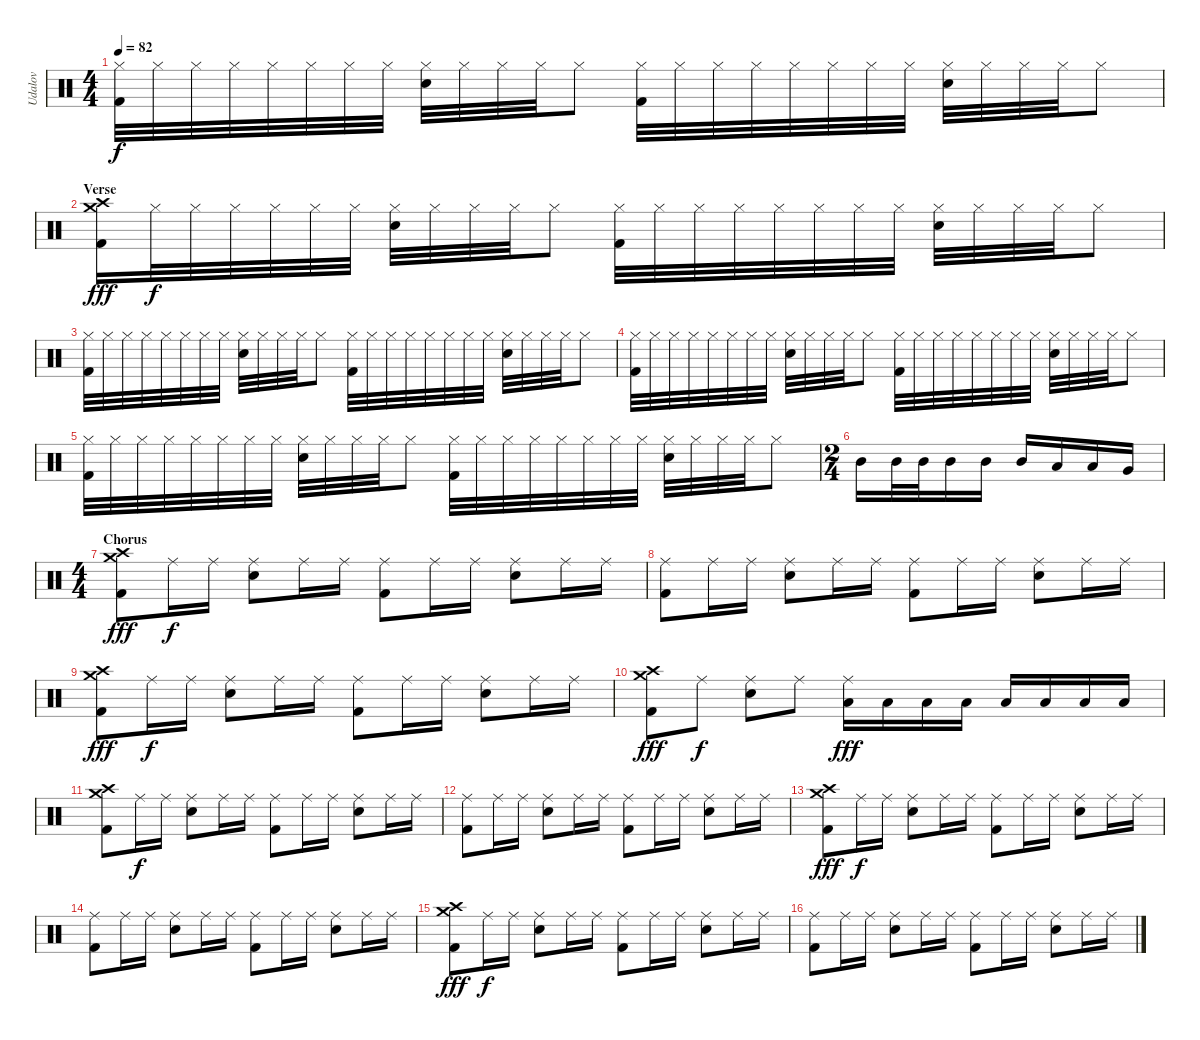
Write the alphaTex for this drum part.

\track ("Udalov" "Udalov") {instrument percussion}
\staff {score}
\articulation defaults
\ts (4 4)
\tempo 82
\clef neutral
\ks c
("Hi-Hat (closed)" "Kick (hit) 2").32{dy f} "Hi-Hat (closed)".32 "Hi-Hat (closed)".32 "Hi-Hat (closed)".32 "Hi-Hat (closed)".32 "Hi-Hat (closed)".32 "Hi-Hat (closed)".32 "Hi-Hat (closed)".32 ("Hi-Hat (closed)" "Snare (hit) 2").32 "Hi-Hat (closed)".32 "Hi-Hat (closed)".32 "Hi-Hat (closed)".32 "Hi-Hat (closed)".8 ("Hi-Hat (closed)" "Kick (hit) 2").32 "Hi-Hat (closed)".32 "Hi-Hat (closed)".32 "Hi-Hat (closed)".32 "Hi-Hat (closed)".32 "Hi-Hat (closed)".32 "Hi-Hat (closed)".32 "Hi-Hat (closed)".32 ("Hi-Hat (closed)" "Snare (hit) 2").32 "Hi-Hat (closed)".32 "Hi-Hat (closed)".32 "Hi-Hat (closed)".32 "Hi-Hat (closed)".8 |
\section ("" "Verse")
("Crash high (hit)" "Crash medium (hit)" "Kick (hit) 2").16{dy fff} "Hi-Hat (closed)".32{dy f} "Hi-Hat (closed)".32 "Hi-Hat (closed)".32 "Hi-Hat (closed)".32 "Hi-Hat (closed)".32 "Hi-Hat (closed)".32 ("Hi-Hat (closed)" "Snare (hit) 2").32 "Hi-Hat (closed)".32 "Hi-Hat (closed)".32 "Hi-Hat (closed)".32 "Hi-Hat (closed)".8 ("Hi-Hat (closed)" "Kick (hit) 2").32 "Hi-Hat (closed)".32 "Hi-Hat (closed)".32 "Hi-Hat (closed)".32 "Hi-Hat (closed)".32 "Hi-Hat (closed)".32 "Hi-Hat (closed)".32 "Hi-Hat (closed)".32 ("Hi-Hat (closed)" "Snare (hit) 2").32 "Hi-Hat (closed)".32 "Hi-Hat (closed)".32 "Hi-Hat (closed)".32 "Hi-Hat (closed)".8 |
("Hi-Hat (closed)" "Kick (hit) 2").32 "Hi-Hat (closed)".32 "Hi-Hat (closed)".32 "Hi-Hat (closed)".32 "Hi-Hat (closed)".32 "Hi-Hat (closed)".32 "Hi-Hat (closed)".32 "Hi-Hat (closed)".32 ("Hi-Hat (closed)" "Snare (hit) 2").32 "Hi-Hat (closed)".32 "Hi-Hat (closed)".32 "Hi-Hat (closed)".32 "Hi-Hat (closed)".8 ("Hi-Hat (closed)" "Kick (hit) 2").32 "Hi-Hat (closed)".32 "Hi-Hat (closed)".32 "Hi-Hat (closed)".32 "Hi-Hat (closed)".32 "Hi-Hat (closed)".32 "Hi-Hat (closed)".32 "Hi-Hat (closed)".32 ("Hi-Hat (closed)" "Snare (hit) 2").32 "Hi-Hat (closed)".32 "Hi-Hat (closed)".32 "Hi-Hat (closed)".32 "Hi-Hat (closed)".8 |
("Hi-Hat (closed)" "Kick (hit) 2").32 "Hi-Hat (closed)".32 "Hi-Hat (closed)".32 "Hi-Hat (closed)".32 "Hi-Hat (closed)".32 "Hi-Hat (closed)".32 "Hi-Hat (closed)".32 "Hi-Hat (closed)".32 ("Hi-Hat (closed)" "Snare (hit) 2").32 "Hi-Hat (closed)".32 "Hi-Hat (closed)".32 "Hi-Hat (closed)".32 "Hi-Hat (closed)".8 ("Hi-Hat (closed)" "Kick (hit) 2").32 "Hi-Hat (closed)".32 "Hi-Hat (closed)".32 "Hi-Hat (closed)".32 "Hi-Hat (closed)".32 "Hi-Hat (closed)".32 "Hi-Hat (closed)".32 "Hi-Hat (closed)".32 ("Hi-Hat (closed)" "Snare (hit) 2").32 "Hi-Hat (closed)".32 "Hi-Hat (closed)".32 "Hi-Hat (closed)".32 "Hi-Hat (closed)".8 |
("Hi-Hat (closed)" "Kick (hit) 2").32 "Hi-Hat (closed)".32 "Hi-Hat (closed)".32 "Hi-Hat (closed)".32 "Hi-Hat (closed)".32 "Hi-Hat (closed)".32 "Hi-Hat (closed)".32 "Hi-Hat (closed)".32 ("Hi-Hat (closed)" "Snare (hit) 2").32 "Hi-Hat (closed)".32 "Hi-Hat (closed)".32 "Hi-Hat (closed)".32 "Hi-Hat (closed)".8 ("Hi-Hat (closed)" "Kick (hit) 2").32 "Hi-Hat (closed)".32 "Hi-Hat (closed)".32 "Hi-Hat (closed)".32 "Hi-Hat (closed)".32 "Hi-Hat (closed)".32 "Hi-Hat (closed)".32 "Hi-Hat (closed)".32 ("Hi-Hat (closed)" "Snare (hit) 2").32 "Hi-Hat (closed)".32 "Hi-Hat (closed)".32 "Hi-Hat (closed)".32 "Hi-Hat (closed)".8 |
\ts (2 4)
"Mid Tom (hit)".16 "Mid Tom (hit)".32 "Mid Tom (hit)".32 "Mid Tom (hit)".16 "Mid Tom (hit)".16 "Mid Tom (hit)".16 "Low Tom (hit)".16 "Low Tom (hit)".16 "Very Low Tom (hit)".16 |
\ts (4 4)
\section ("" "Chorus")
("Kick (hit) 2" "Crash high (hit)" "Crash medium (hit)").8{dy fff} "Ride (middle)".16{dy f} "Ride (middle)".16 ("Snare (hit) 2" "Ride (middle)").8 "Ride (middle)".16 "Ride (middle)".16 ("Kick (hit) 2" "Ride (middle)").8 "Ride (middle)".16 "Ride (middle)".16 ("Snare (hit) 2" "Ride (middle)").8 "Ride (middle)".16 "Ride (middle)".16 |
("Kick (hit) 2" "Ride (middle)").8 "Ride (middle)".16 "Ride (middle)".16 ("Snare (hit) 2" "Ride (middle)").8 "Ride (middle)".16 "Ride (middle)".16 ("Kick (hit) 2" "Ride (middle)").8 "Ride (middle)".16 "Ride (middle)".16 ("Snare (hit) 2" "Ride (middle)").8 "Ride (middle)".16 "Ride (middle)".16 |
("Kick (hit) 2" "Crash high (hit)" "Crash medium (hit)").8{dy fff} "Ride (middle)".16{dy f} "Ride (middle)".16 ("Snare (hit) 2" "Ride (middle)").8 "Ride (middle)".16 "Ride (middle)".16 ("Kick (hit) 2" "Ride (middle)").8 "Ride (middle)".16 "Ride (middle)".16 ("Snare (hit) 2" "Ride (middle)").8 "Ride (middle)".16 "Ride (middle)".16 |
("Kick (hit) 2" "Crash high (hit)" "Crash medium (hit)").8{dy fff} "Ride (middle)".8{dy f} ("Snare (hit) 2" "Ride (middle)").8 "Ride (middle)".8 ("Low Tom (hit)" "Ride (middle)").16{dy fff} "Low Tom (hit)".16 "Low Tom (hit)".16 "Low Tom (hit)".16 "Low Tom (hit)".16 "Low Tom (hit)".16 "Low Tom (hit)".16 "Low Tom (hit)".16 |
("Kick (hit) 2" "Crash high (hit)" "Crash medium (hit)").8 "Ride (middle)".16{dy f} "Ride (middle)".16 ("Snare (hit) 2" "Ride (middle)").8 "Ride (middle)".16 "Ride (middle)".16 ("Kick (hit) 2" "Ride (middle)").8 "Ride (middle)".16 "Ride (middle)".16 ("Snare (hit) 2" "Ride (middle)").8 "Ride (middle)".16 "Ride (middle)".16 |
("Kick (hit) 2" "Ride (middle)").8 "Ride (middle)".16 "Ride (middle)".16 ("Snare (hit) 2" "Ride (middle)").8 "Ride (middle)".16 "Ride (middle)".16 ("Kick (hit) 2" "Ride (middle)").8 "Ride (middle)".16 "Ride (middle)".16 ("Snare (hit) 2" "Ride (middle)").8 "Ride (middle)".16 "Ride (middle)".16 |
("Kick (hit) 2" "Crash high (hit)" "Crash medium (hit)").8{dy fff} "Ride (middle)".16{dy f} "Ride (middle)".16 ("Snare (hit) 2" "Ride (middle)").8 "Ride (middle)".16 "Ride (middle)".16 ("Kick (hit) 2" "Ride (middle)").8 "Ride (middle)".16 "Ride (middle)".16 ("Snare (hit) 2" "Ride (middle)").8 "Ride (middle)".16 "Ride (middle)".16 |
("Kick (hit) 2" "Ride (middle)").8 "Ride (middle)".16 "Ride (middle)".16 ("Snare (hit) 2" "Ride (middle)").8 "Ride (middle)".16 "Ride (middle)".16 ("Kick (hit) 2" "Ride (middle)").8 "Ride (middle)".16 "Ride (middle)".16 ("Snare (hit) 2" "Ride (middle)").8 "Ride (middle)".16 "Ride (middle)".16 |
("Kick (hit) 2" "Crash high (hit)" "Crash medium (hit)").8{dy fff} "Ride (middle)".16{dy f} "Ride (middle)".16 ("Snare (hit) 2" "Ride (middle)").8 "Ride (middle)".16 "Ride (middle)".16 ("Kick (hit) 2" "Ride (middle)").8 "Ride (middle)".16 "Ride (middle)".16 ("Snare (hit) 2" "Ride (middle)").8 "Ride (middle)".16 "Ride (middle)".16 |
("Kick (hit) 2" "Ride (middle)").8 "Ride (middle)".16 "Ride (middle)".16 ("Snare (hit) 2" "Ride (middle)").8 "Ride (middle)".16 "Ride (middle)".16 ("Kick (hit) 2" "Ride (middle)").8 "Ride (middle)".16 "Ride (middle)".16 ("Snare (hit) 2" "Ride (middle)").8 "Ride (middle)".16 "Ride (middle)".16
